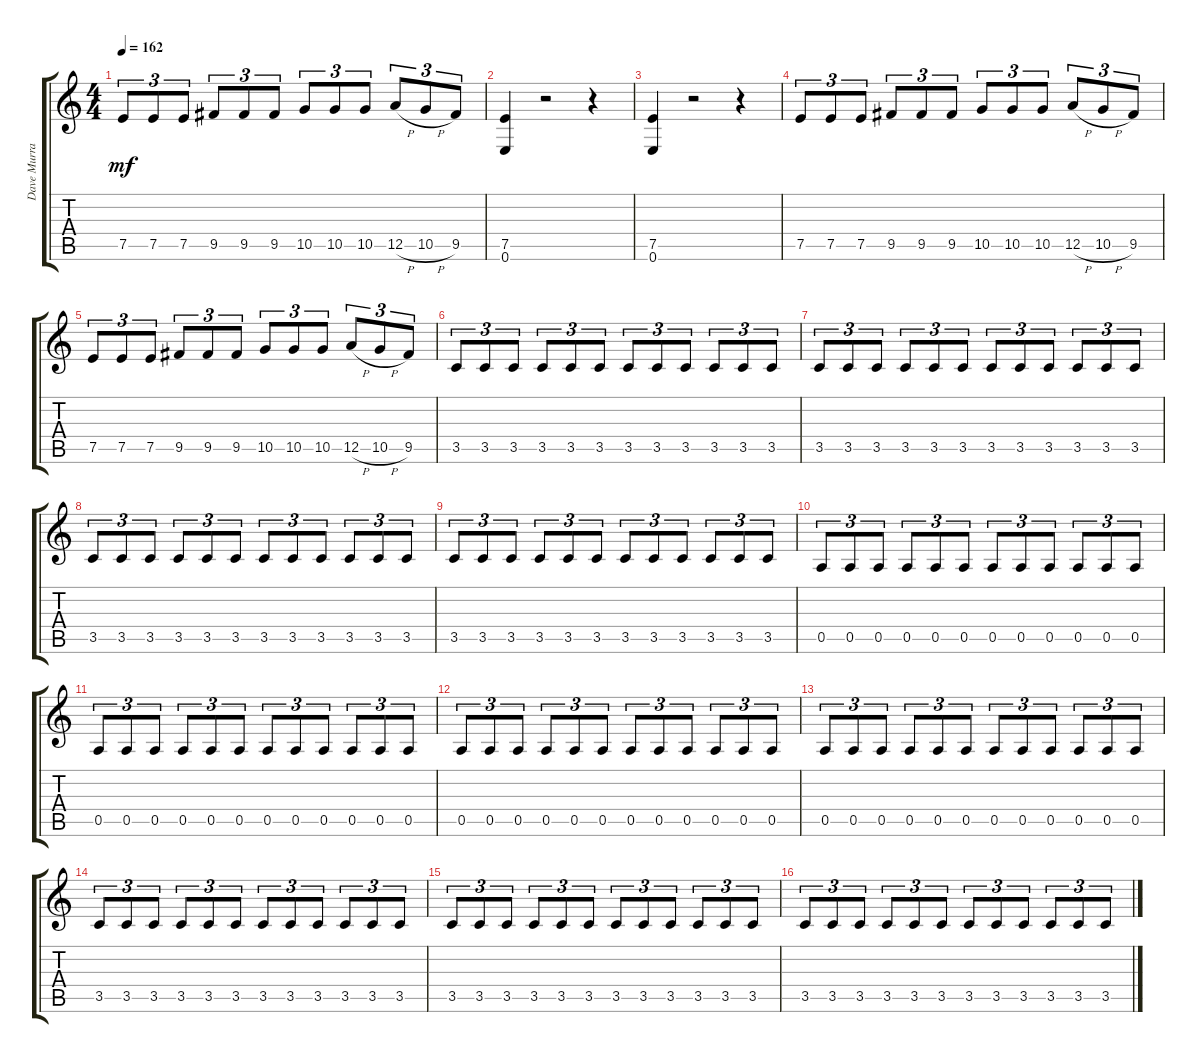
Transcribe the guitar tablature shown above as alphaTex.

\track ("Dave Murray" "Dave Murra") {instrument distortionguitar}
\staff {score tabs}
\tuning (E4 B3 G3 D3 A2 E2) {hide}
\ts (4 4)
\tempo 162
\clef g2
\ks c
7.5.8{tu (3 2) dy mf} 7.5.8{tu (3 2)} 7.5.8{tu (3 2)} 9.5.8{tu (3 2)} 9.5.8{tu (3 2)} 9.5.8{tu (3 2)} 10.5.8{tu (3 2)} 10.5.8{tu (3 2)} 10.5.8{tu (3 2)} 12.5{h}.8{tu (3 2)} 10.5{h}.8{tu (3 2)} 9.5.8{tu (3 2)} |
(7.5 0.6).4 r.2 r.4 |
(7.5 0.6).4 r.2 r.4 |
7.5.8{tu (3 2)} 7.5.8{tu (3 2)} 7.5.8{tu (3 2)} 9.5.8{tu (3 2)} 9.5.8{tu (3 2)} 9.5.8{tu (3 2)} 10.5.8{tu (3 2)} 10.5.8{tu (3 2)} 10.5.8{tu (3 2)} 12.5{h}.8{tu (3 2)} 10.5{h}.8{tu (3 2)} 9.5.8{tu (3 2)} |
7.5.8{tu (3 2)} 7.5.8{tu (3 2)} 7.5.8{tu (3 2)} 9.5.8{tu (3 2)} 9.5.8{tu (3 2)} 9.5.8{tu (3 2)} 10.5.8{tu (3 2)} 10.5.8{tu (3 2)} 10.5.8{tu (3 2)} 12.5{h}.8{tu (3 2)} 10.5{h}.8{tu (3 2)} 9.5.8{tu (3 2)} |
3.5.8{tu (3 2)} 3.5.8{tu (3 2)} 3.5.8{tu (3 2)} 3.5.8{tu (3 2)} 3.5.8{tu (3 2)} 3.5.8{tu (3 2)} 3.5.8{tu (3 2)} 3.5.8{tu (3 2)} 3.5.8{tu (3 2)} 3.5.8{tu (3 2)} 3.5.8{tu (3 2)} 3.5.8{tu (3 2)} |
3.5.8{tu (3 2)} 3.5.8{tu (3 2)} 3.5.8{tu (3 2)} 3.5.8{tu (3 2)} 3.5.8{tu (3 2)} 3.5.8{tu (3 2)} 3.5.8{tu (3 2)} 3.5.8{tu (3 2)} 3.5.8{tu (3 2)} 3.5.8{tu (3 2)} 3.5.8{tu (3 2)} 3.5.8{tu (3 2)} |
3.5.8{tu (3 2)} 3.5.8{tu (3 2)} 3.5.8{tu (3 2)} 3.5.8{tu (3 2)} 3.5.8{tu (3 2)} 3.5.8{tu (3 2)} 3.5.8{tu (3 2)} 3.5.8{tu (3 2)} 3.5.8{tu (3 2)} 3.5.8{tu (3 2)} 3.5.8{tu (3 2)} 3.5.8{tu (3 2)} |
3.5.8{tu (3 2)} 3.5.8{tu (3 2)} 3.5.8{tu (3 2)} 3.5.8{tu (3 2)} 3.5.8{tu (3 2)} 3.5.8{tu (3 2)} 3.5.8{tu (3 2)} 3.5.8{tu (3 2)} 3.5.8{tu (3 2)} 3.5.8{tu (3 2)} 3.5.8{tu (3 2)} 3.5.8{tu (3 2)} |
0.5.8{tu (3 2)} 0.5.8{tu (3 2)} 0.5.8{tu (3 2)} 0.5.8{tu (3 2)} 0.5.8{tu (3 2)} 0.5.8{tu (3 2)} 0.5.8{tu (3 2)} 0.5.8{tu (3 2)} 0.5.8{tu (3 2)} 0.5.8{tu (3 2)} 0.5.8{tu (3 2)} 0.5.8{tu (3 2)} |
0.5.8{tu (3 2)} 0.5.8{tu (3 2)} 0.5.8{tu (3 2)} 0.5.8{tu (3 2)} 0.5.8{tu (3 2)} 0.5.8{tu (3 2)} 0.5.8{tu (3 2)} 0.5.8{tu (3 2)} 0.5.8{tu (3 2)} 0.5.8{tu (3 2)} 0.5.8{tu (3 2)} 0.5.8{tu (3 2)} |
0.5.8{tu (3 2)} 0.5.8{tu (3 2)} 0.5.8{tu (3 2)} 0.5.8{tu (3 2)} 0.5.8{tu (3 2)} 0.5.8{tu (3 2)} 0.5.8{tu (3 2)} 0.5.8{tu (3 2)} 0.5.8{tu (3 2)} 0.5.8{tu (3 2)} 0.5.8{tu (3 2)} 0.5.8{tu (3 2)} |
0.5.8{tu (3 2)} 0.5.8{tu (3 2)} 0.5.8{tu (3 2)} 0.5.8{tu (3 2)} 0.5.8{tu (3 2)} 0.5.8{tu (3 2)} 0.5.8{tu (3 2)} 0.5.8{tu (3 2)} 0.5.8{tu (3 2)} 0.5.8{tu (3 2)} 0.5.8{tu (3 2)} 0.5.8{tu (3 2)} |
3.5.8{tu (3 2)} 3.5.8{tu (3 2)} 3.5.8{tu (3 2)} 3.5.8{tu (3 2)} 3.5.8{tu (3 2)} 3.5.8{tu (3 2)} 3.5.8{tu (3 2)} 3.5.8{tu (3 2)} 3.5.8{tu (3 2)} 3.5.8{tu (3 2)} 3.5.8{tu (3 2)} 3.5.8{tu (3 2)} |
3.5.8{tu (3 2)} 3.5.8{tu (3 2)} 3.5.8{tu (3 2)} 3.5.8{tu (3 2)} 3.5.8{tu (3 2)} 3.5.8{tu (3 2)} 3.5.8{tu (3 2)} 3.5.8{tu (3 2)} 3.5.8{tu (3 2)} 3.5.8{tu (3 2)} 3.5.8{tu (3 2)} 3.5.8{tu (3 2)} |
3.5.8{tu (3 2)} 3.5.8{tu (3 2)} 3.5.8{tu (3 2)} 3.5.8{tu (3 2)} 3.5.8{tu (3 2)} 3.5.8{tu (3 2)} 3.5.8{tu (3 2)} 3.5.8{tu (3 2)} 3.5.8{tu (3 2)} 3.5.8{tu (3 2)} 3.5.8{tu (3 2)} 3.5.8{tu (3 2)}
